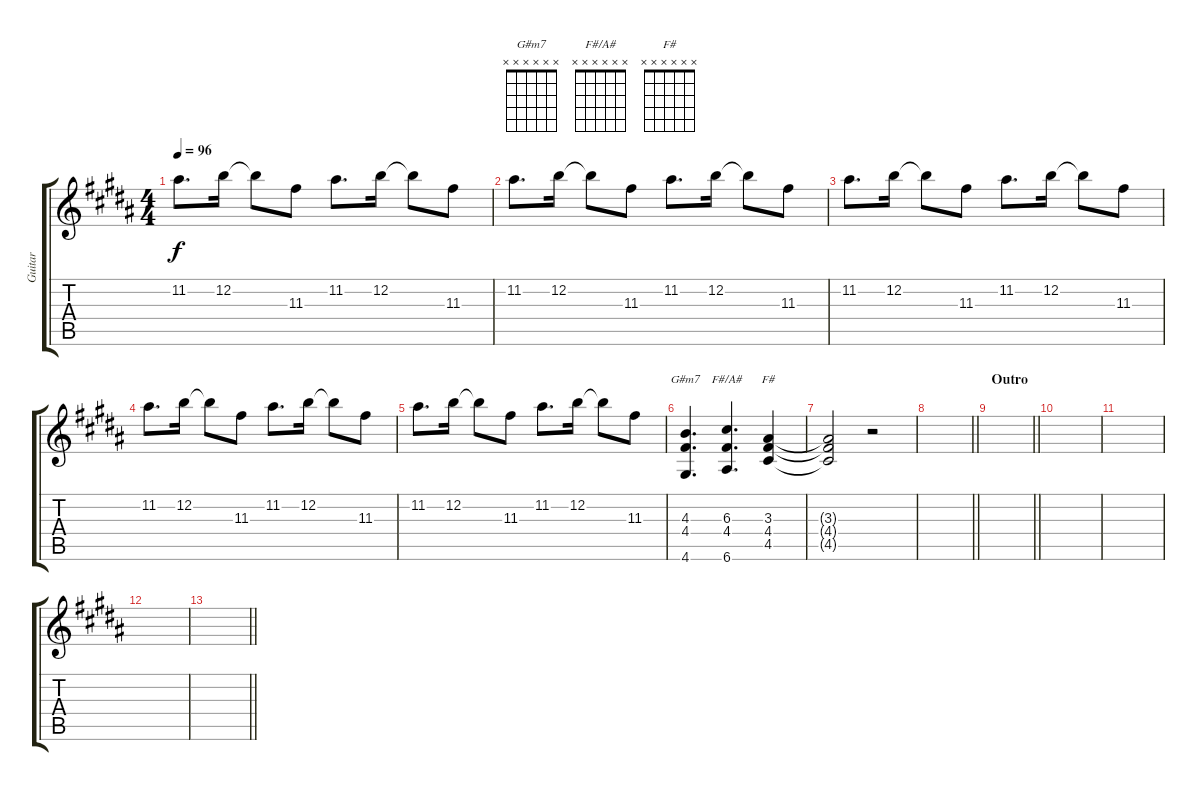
\track ("Guitar" "Guitar") {instrument overdrivenguitar}
\staff {score tabs}
\tuning (E4 B3 G3 D3 A2 E2) {hide}
\chord ("G#m7" x x x x x x)
\chord ("F#/A#" x x x x x x)
\chord ("F#" x x x x x x)
\ts (4 4)
\tempo 96
\clef g2
\ks b
11.2.8{d dy f} 12.2.16 12.2{t}.8 11.3.8 11.2.8{d} 12.2.16 12.2{t}.8 11.3.8 |
11.2.8{d} 12.2.16 12.2{t}.8 11.3.8 11.2.8{d} 12.2.16 12.2{t}.8 11.3.8 |
11.2.8{d} 12.2.16 12.2{t}.8 11.3.8 11.2.8{d} 12.2.16 12.2{t}.8 11.3.8 |
11.2.8{d} 12.2.16 12.2{t}.8 11.3.8 11.2.8{d} 12.2.16 12.2{t}.8 11.3.8 |
11.2.8{d} 12.2.16 12.2{t}.8 11.3.8 11.2.8{d} 12.2.16 12.2{t}.8 11.3.8 |
(4.3 4.4 4.6).4{d ch "G#m7"} (6.3 4.4 6.6).4{d ch "F#/A#"} (3.3 4.4 4.5).4{ch "F#"} |
(3.3{t} 4.4{t} 4.5{t}).2 r.2 |
\barLineRight lightlight
|
\section ("" "Outro")
\barLineRight lightlight
|
|
|
|
\barLineRight lightlight
